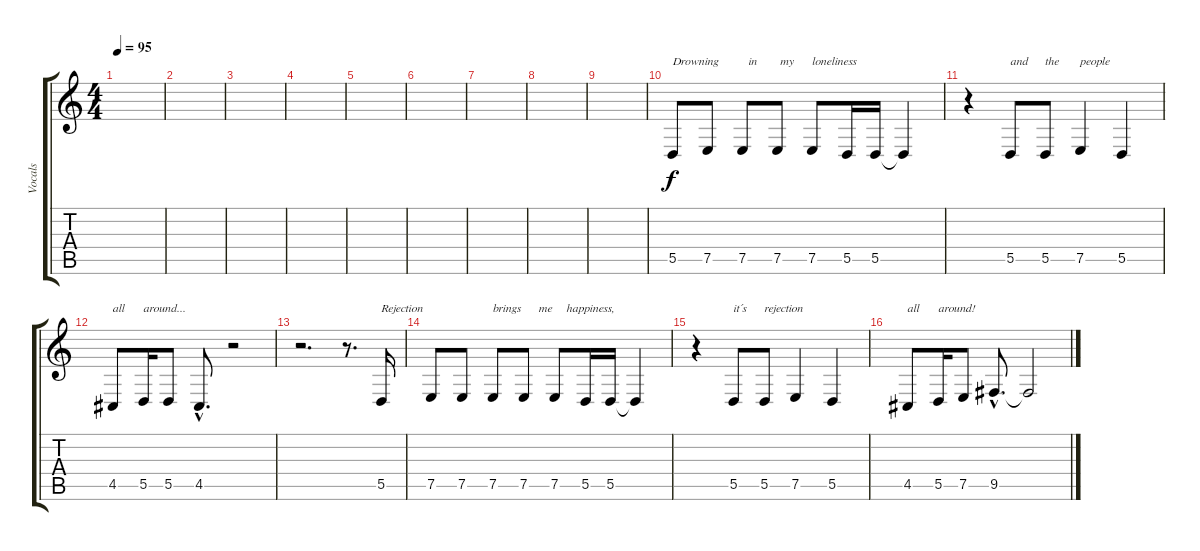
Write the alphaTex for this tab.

\track ("Vocals" "Vocals") {instrument lead6voice}
\staff {score tabs}
\tuning (E4 B3 G3 D3 A2 E2) {hide}
\ts (4 4)
\tempo 95
\clef g2
\ks c
|
|
|
|
|
|
|
|
|
5.5.8{txt "Drowning"} 7.5.8 7.5.8{txt "  in"} 7.5.8{txt " my"} 7.5.8{txt "loneliness"} 5.5.16 5.5.16 5.5{t}.4 |
r.4 5.5.8{txt "and"} 5.5.8{txt "the"} 7.5.4{txt "people"} 5.5.4 |
4.5.8{txt "all"} 5.5.16{txt "around..."} 5.5.8 4.5{hac}.8{d} r.2 |
r.2{d} r.8{d} 5.5.16{txt "Rejection"} |
7.5.8 7.5.8 7.5.8{txt "brings"} 7.5.8{txt "     me"} 7.5.8{txt "    happiness,"} 5.5.16 5.5.16 5.5{t}.4 |
r.4 5.5.8{txt "it´s"} 5.5.8{txt "rejection"} 7.5.4 5.5.4 |
4.5.8{txt "all"} 5.5.16{txt "around!"} 7.5.8 9.5{hac}.8{d} 9.5{t}.2
